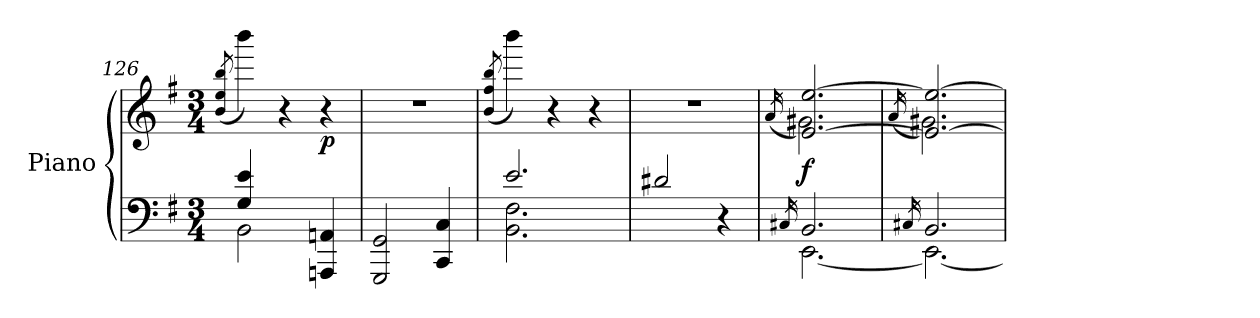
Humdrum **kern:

**kern	**kern	**dynam
*part1	*part1	*part1
*staff2	*staff1	*staff1/2
*I"Piano	*	*
*I'Pno	*	*
*clefF4	*clefG2	*
*k[f#]	*k[f#]	*
*M3/4	*M3/4	*
=126	=126	=126
.	(>8qb/ 8qee/ 8qbb/	.
*^	*^	*
4G/ 4e/	2BB:\	4bbb\)	2ryy	.
4ryy	.	4r	.	.
!	!	!	!	!LO:DY:b
4AAAn/ 4AAn/	4ryy	4r	4ryy	p
*v	*v	*	*	*
*	*v	*v	*
=127	=127	=127
2GGG/ 2GG/	2.r	.
4CC/ 4C/	.	.
=128	=128	=128
.	(>8qb/ 8qff#/ 8qbb/	.
*^	*	*
2.e:/	2.BB\ 2.F#\	4bbb\)	.
.	.	4r	.
.	.	4r	.
*v	*v	*	*
=129	=129	=129
2d#X/	2.r	.
4r	.	.
!!LO:LB:g=z
=130	=130	=130
*	*^	*
16qC#X/	.	(16qa/	.
*^	*	*	*
!	!	!	!	!LO:DY:b
2.BB/	[2.EE\	[2.e/ [2.ee/	2.g#X\)	f
=131	=131	=131	=131	=131
16qC#X/	.	.	(16qa/	.
2.BB/	2.EE\_	2.e/_ 2.ee/_	2.g#X\)	.
*v	*v	*	*	*
*	*v	*v	*
=	=	=
*-	*-	*-
